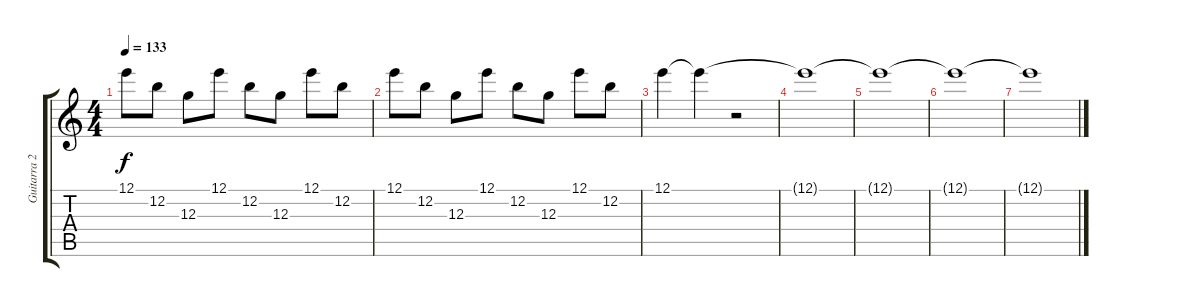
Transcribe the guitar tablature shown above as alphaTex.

\track ("Guitarra 2" "Guitarra 2") {instrument distortionguitar}
\staff {score tabs}
\tuning (E4 B3 G3 D3 A2 E2) {hide}
\ts (4 4)
\tempo 133
\clef g2
\ks c
12.1.8{dy f} 12.2.8 12.3.8 12.1.8 12.2.8 12.3.8 12.1.8 12.2.8 |
12.1.8 12.2.8 12.3.8 12.1.8 12.2.8 12.3.8 12.1.8 12.2.8 |
12.1.4 12.1{t}.4 r.2 |
12.1{t}.1 |
12.1{t}.1{volume 10} |
12.1{t}.1 |
12.1{t}.1
